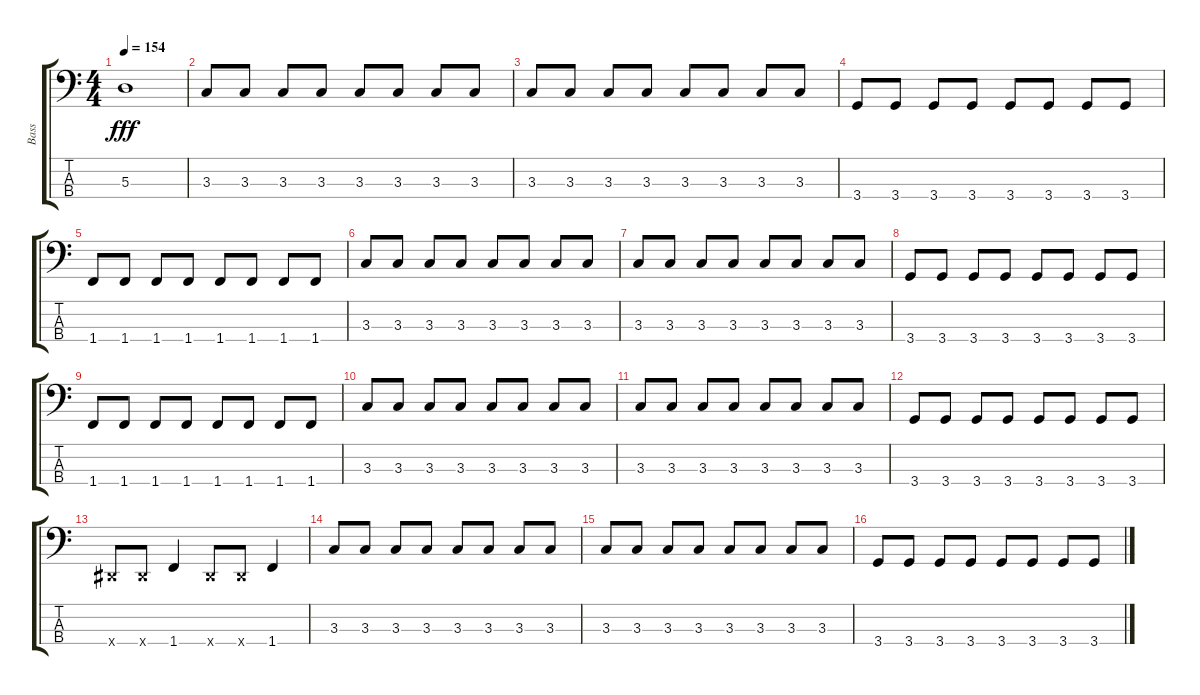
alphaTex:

\track ("Bass" "Bass") {instrument electricbassfinger}
\staff {score tabs}
\tuning (G2 D2 A1 E1) {hide}
\ts (4 4)
\tempo 154
\clef f4
\ks c
5.3.1{dy fff} |
3.3.8 3.3.8 3.3.8 3.3.8 3.3.8 3.3.8 3.3.8 3.3.8 |
3.3.8 3.3.8 3.3.8 3.3.8 3.3.8 3.3.8 3.3.8 3.3.8 |
3.4.8 3.4.8 3.4.8 3.4.8 3.4.8 3.4.8 3.4.8 3.4.8 |
1.4.8 1.4.8 1.4.8 1.4.8 1.4.8 1.4.8 1.4.8 1.4.8 |
3.3.8 3.3.8 3.3.8 3.3.8 3.3.8 3.3.8 3.3.8 3.3.8 |
3.3.8 3.3.8 3.3.8 3.3.8 3.3.8 3.3.8 3.3.8 3.3.8 |
3.4.8 3.4.8 3.4.8 3.4.8 3.4.8 3.4.8 3.4.8 3.4.8 |
1.4.8 1.4.8 1.4.8 1.4.8 1.4.8 1.4.8 1.4.8 1.4.8 |
3.3.8 3.3.8 3.3.8 3.3.8 3.3.8 3.3.8 3.3.8 3.3.8 |
3.3.8 3.3.8 3.3.8 3.3.8 3.3.8 3.3.8 3.3.8 3.3.8 |
3.4.8 3.4.8 3.4.8 3.4.8 3.4.8 3.4.8 3.4.8 3.4.8 |
-1.4{x}.8 -1.4{x}.8 1.4.4 -1.4{x}.8 -1.4{x}.8 1.4.4 |
3.3.8 3.3.8 3.3.8 3.3.8 3.3.8 3.3.8 3.3.8 3.3.8 |
3.3.8 3.3.8 3.3.8 3.3.8 3.3.8 3.3.8 3.3.8 3.3.8 |
3.4.8 3.4.8 3.4.8 3.4.8 3.4.8 3.4.8 3.4.8 3.4.8
